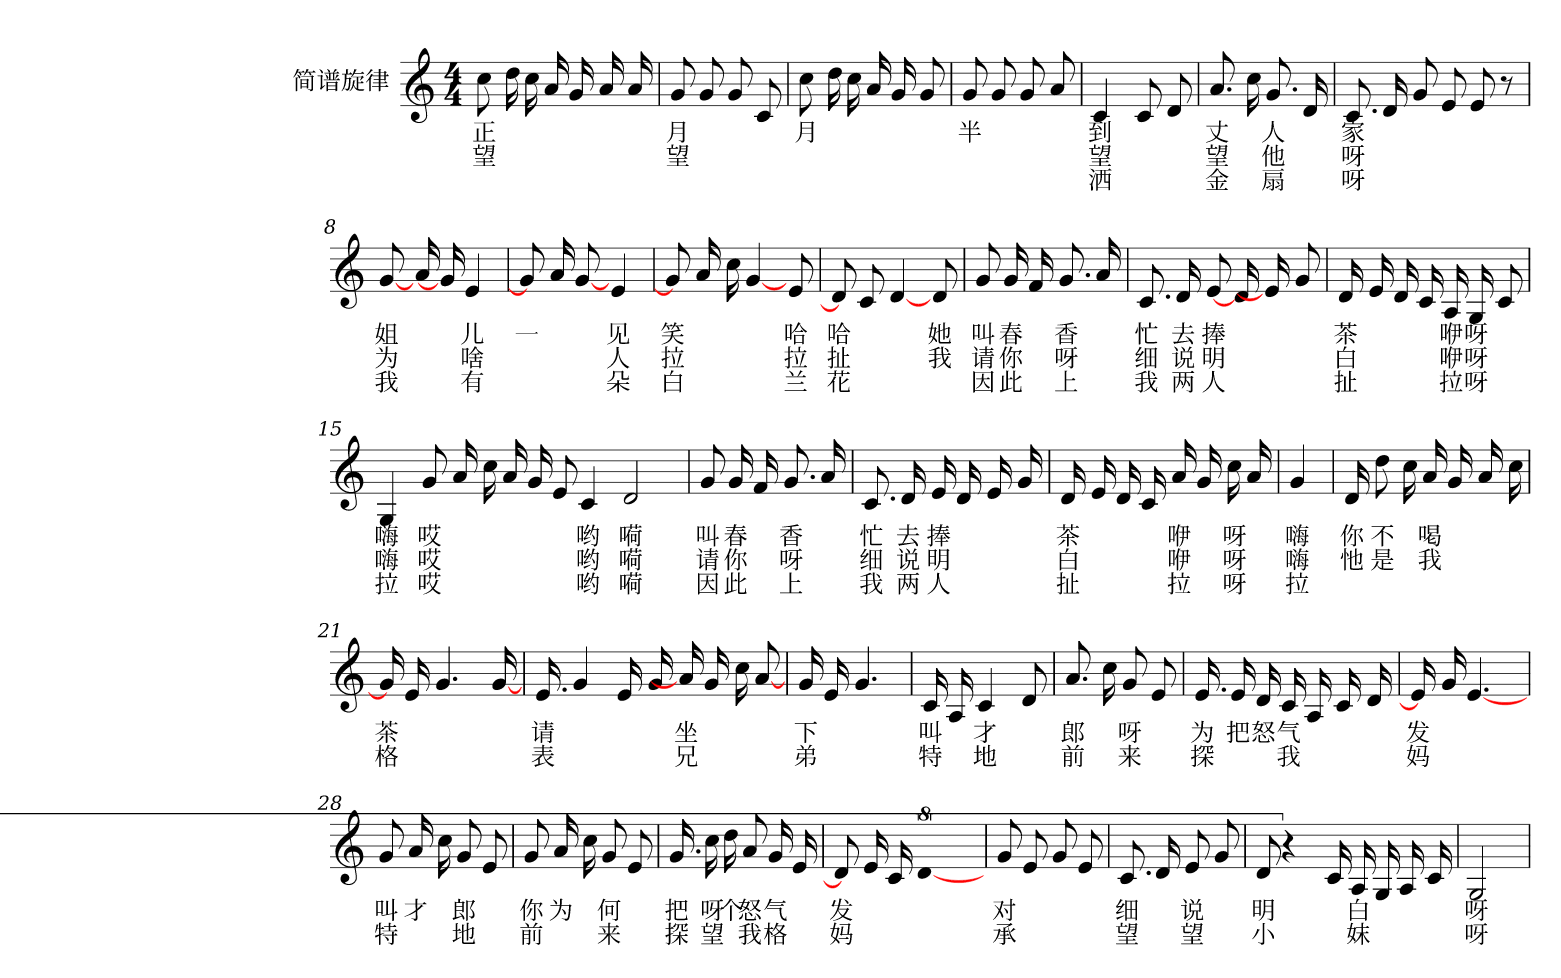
**kern	**text	**text	**text
*part1	*part1	*part1	*part1
*staff1	*staff1	*staff1	*staff1
*I"简谱旋律	*	*	*
*k[]	*	*	*
*M4/4	*	*	*
=1	=1	=1	=1
8cc	正	望	.
16dd	.	.	.
16cc	.	.	.
16a	.	.	.
16g	.	.	.
16a	.	.	.
16a	.	.	.
=2	=2	=2	=2
8g	月	望	.
8g	.	.	.
8g	.	.	.
8c	.	.	.
=3	=3	=3	=3
8cc	月	.	.
16dd	.	.	.
16cc	.	.	.
16a	.	.	.
16g	.	.	.
8g	.	.	.
=4	=4	=4	=4
8g	半	.	.
8g	.	.	.
8g	.	.	.
8a	.	.	.
=5	=5	=5	=5
4c	到	望	洒
8c	.	.	.
8d	.	.	.
=6	=6	=6	=6
8.a	丈	望	金
16cc	.	.	.
8.g	人	他	扇
16d	.	.	.
=7	=7	=7	=7
8.c	家	呀	呀
16d	.	.	.
8g	.	.	.
8e	.	.	.
8e	.	.	.
8r	.	.	.
=8	=8	=8	=8
!LO:N:vis=8	!	!	!
[8.g	姐	为	我
16a	.	.	.
16g]	.	.	.
4e	儿	啥	有
=9	=9	=9	=9
8g]	一	.	.
16a	.	.	.
!LO:N:vis=8	!	!	!
[8.g	.	.	.
4e	见	人	朵
=10	=10	=10	=10
8g]	笑	拉	白
16a	.	.	.
16cc	.	.	.
[4g	.	.	.
8e	哈	拉	兰
=11	=11	=11	=11
8d]	哈	扯	花
8c	.	.	.
[4d	.	.	.
8d	她	我	.
=12	=12	=12	=12
8g	叫	请	因
16g	春	你	此
16f	.	.	.
8.g	香	呀	上
16a	.	.	.
=13	=13	=13	=13
8.c	忙	细	我
16d	去	说	两
[8e	捧	明	人
16d	.	.	.
16e]	.	.	.
8g	.	.	.
=14	=14	=14	=14
16d	茶	白	扯
16e	.	.	.
16d	.	.	.
16c	.	.	.
16A	咿	咿	拉
16G	呀	呀	呀
8c	.	.	.
=15	=15	=15	=15
4G	嗨	嗨	拉
8g	哎	哎	哎
16a	.	.	.
16cc	.	.	.
16a	.	.	.
16g	.	.	.
8e	.	.	.
4c	哟	哟	哟
2d	嗬	嗬	嗬
=16	=16	=16	=16
8g	叫	请	因
16g	春	你	此
16f	.	.	.
8.g	香	呀	上
16a	.	.	.
=17	=17	=17	=17
8.c	忙	细	我
16d	去	说	两
16e	捧	明	人
16d	.	.	.
16e	.	.	.
16g	.	.	.
=18	=18	=18	=18
16d	茶	白	扯
16e	.	.	.
16d	.	.	.
16c	.	.	.
16a	咿	咿	拉
16g	.	.	.
16cc	呀	呀	呀
16a	.	.	.
=19	=19	=19	=19
4g	嗨	嗨	拉
=20	=20	=20	=20
16d	你	忚	.
8dd	不	是	.
16cc	.	.	.
16a	喝	我	.
16g	.	.	.
16a	.	.	.
16cc	.	.	.
=21	=21	=21	=21
16g]	茶	格	.
16e	.	.	.
4.g	.	.	.
[16g	.	.	.
=22	=22	=22	=22
!LO:N:vis=16.	!	!	!
16e	请	表	.
4g	.	.	.
16e	.	.	.
16g	.	.	.
16a]	坐	兄	.
16g	.	.	.
16cc	.	.	.
[8a	.	.	.
=23	=23	=23	=23
16g	下	弟	.
16e	.	.	.
4.g	.	.	.
=24	=24	=24	=24
16c	叫	特	.
16A	.	.	.
4c	才	地	.
8d	.	.	.
=25	=25	=25	=25
8.a	郎	前	.
16cc	.	.	.
8g	呀	来	.
8e	.	.	.
=26	=26	=26	=26
!LO:N:vis=16.	!	!	!
16e	为	探	.
16e	把	.	.
16d	怒	.	.
16c	气	我	.
16A	.	.	.
16c	.	.	.
16d	.	.	.
=27	=27	=27	=27
16e]	发	妈	.
16g	.	.	.
!LO:N:vis=4.	!	!	!
[4..e	.	.	.
=28	=28	=28	=28
8g	叫	特	.
16a	才	.	.
16cc	.	.	.
8g	郎	地	.
8e	.	.	.
=29	=29	=29	=29
8g	你	前	.
16a	为	.	.
16cc	.	.	.
8g	何	来	.
8e	.	.	.
=30	=30	=30	=30
!LO:N:vis=16.	!	!	!
16g	把	探	.
16cc	呀	望	.
16dd	个	.	.
8a	怒	我	.
16g	气	格	.
16e	.	.	.
=31	=31	=31	=31
8d]	发	妈	.
16e	.	.	.
16c	.	.	.
!LO:N:vis=2	!	!	!
[8%5d	.	.	.
=32	=32	=32	=32
8g	对	承	.
8e	.	.	.
8g	.	.	.
8e	.	.	.
=33	=33	=33	=33
8.c	细	望	.
16d	.	.	.
8e	说	望	.
8g	.	.	.
=34	=34	=34	=34
8d	明	小	.
!LO:N:vis=4	!	!	!
16%5r	.	.	.
16c	.	.	.
16A	白	妺	.
16G	.	.	.
16A	.	.	.
16c	.	.	.
=35	=35	=35	=35
2G	呀	呀	.
=	=	=	=
*-	*-	*-	*-
